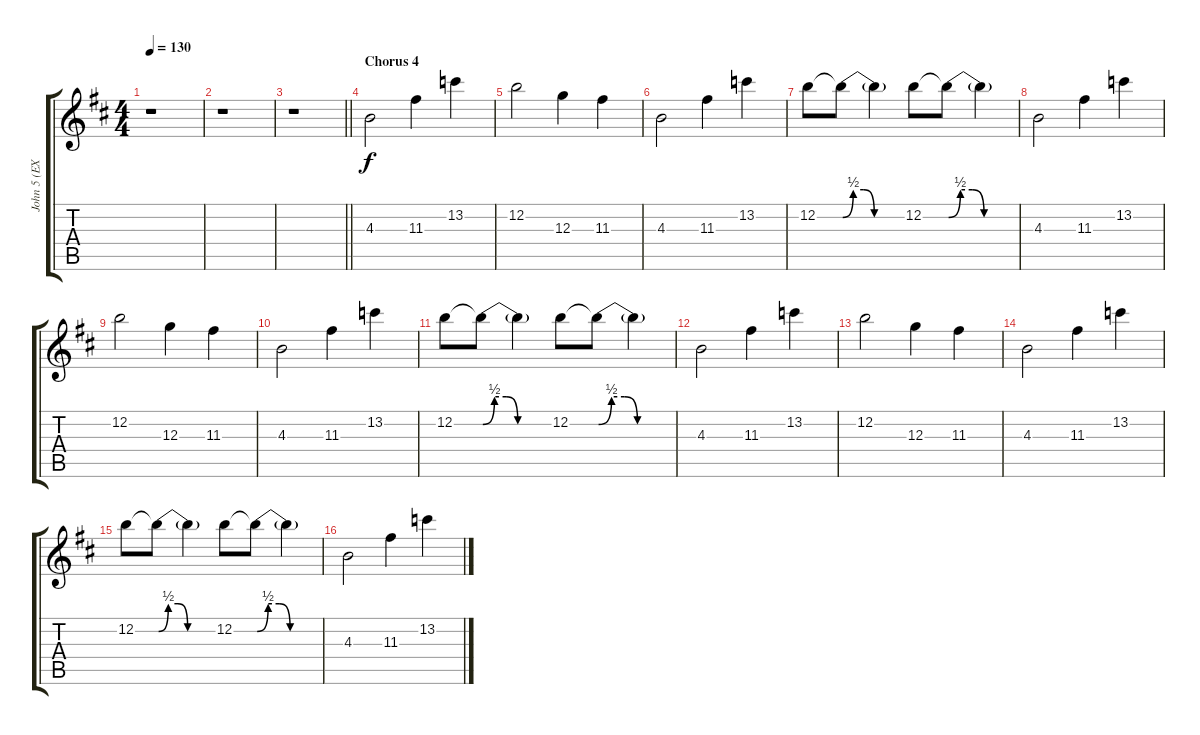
\track ("John 5 (EXTRA2)" "John 5 (EX") {instrument overdrivenguitar}
\staff {score tabs}
\tuning (E4 B3 G3 D3 A2 B1) {hide}
\ts (4 4)
\tempo 130
\clef g2
\ks d
r.1{dy f} |
r.1 |
\barLineRight lightlight
r.1 |
\section ("" "Chorus 4")
4.3.2{balance 16} 11.3.4 13.2.4 |
12.2.2 12.3.4 11.3.4 |
4.3.2 11.3.4 13.2.4 |
12.2.8 12.2{be (custom 0 0 10 2 20 2 30 0 60 0) t}.8 12.2{t}.4 12.2.8 12.2{be (custom 0 0 10 2 20 2 30 0 60 0) t}.8 12.2{t}.4 |
4.3.2 11.3.4 13.2.4 |
12.2.2 12.3.4 11.3.4 |
4.3.2 11.3.4 13.2.4 |
12.2.8 12.2{be (custom 0 0 10 2 20 2 30 0 60 0) t}.8 12.2{t}.4 12.2.8 12.2{be (custom 0 0 10 2 20 2 30 0 60 0) t}.8 12.2{t}.4 |
4.3.2{balance 16} 11.3.4 13.2.4 |
12.2.2 12.3.4 11.3.4 |
4.3.2 11.3.4 13.2.4 |
12.2.8 12.2{be (custom 0 0 10 2 20 2 30 0 60 0) t}.8 12.2{t}.4 12.2.8 12.2{be (custom 0 0 10 2 20 2 30 0 60 0) t}.8 12.2{t}.4 |
4.3.2 11.3.4 13.2.4
